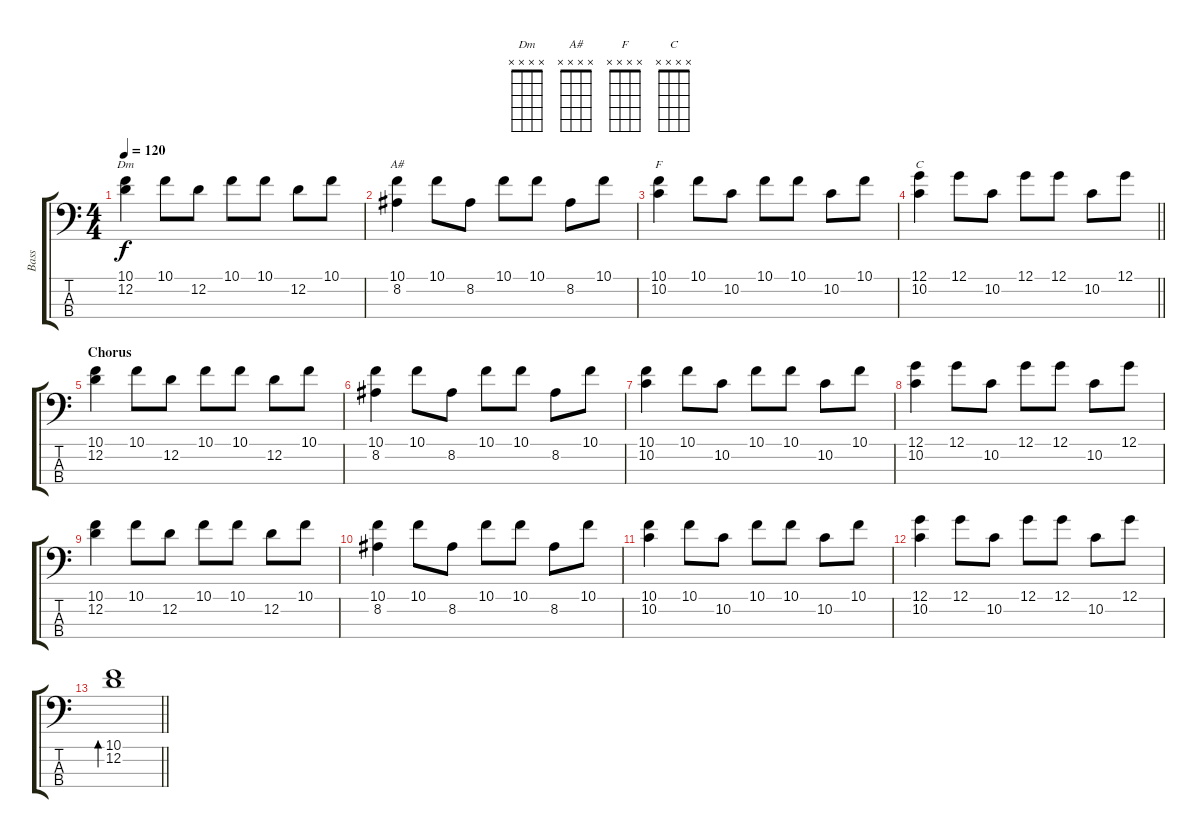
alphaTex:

\track ("Bass" "Bass") {instrument electricbasspick}
\staff {score tabs}
\tuning (G2 D2 A1 E1) {hide}
\chord ("Dm" x x x x)
\chord ("A#" x x x x)
\chord ("F" x x x x)
\chord ("C" x x x x)
\ts (4 4)
\tempo 120
\clef f4
\ks c
(10.1 12.2).4{ch "Dm" dy f} 10.1.8 12.2.8 10.1.8 10.1.8 12.2.8 10.1.8 |
(10.1 8.2).4{ch "A#"} 10.1.8 8.2.8 10.1.8 10.1.8 8.2.8 10.1.8 |
(10.1 10.2).4{ch "F"} 10.1.8 10.2.8 10.1.8 10.1.8 10.2.8 10.1.8 |
\barLineRight lightlight
(12.1 10.2).4{ch "C"} 12.1.8 10.2.8 12.1.8 12.1.8 10.2.8 12.1.8 |
\section ("" "Chorus")
(10.1 12.2).4 10.1.8 12.2.8 10.1.8 10.1.8 12.2.8 10.1.8 |
(10.1 8.2).4 10.1.8 8.2.8 10.1.8 10.1.8 8.2.8 10.1.8 |
(10.1 10.2).4 10.1.8 10.2.8 10.1.8 10.1.8 10.2.8 10.1.8 |
(12.1 10.2).4 12.1.8 10.2.8 12.1.8 12.1.8 10.2.8 12.1.8 |
(10.1 12.2).4 10.1.8 12.2.8 10.1.8 10.1.8 12.2.8 10.1.8 |
(10.1 8.2).4 10.1.8 8.2.8 10.1.8 10.1.8 8.2.8 10.1.8 |
(10.1 10.2).4 10.1.8 10.2.8 10.1.8 10.1.8 10.2.8 10.1.8 |
(12.1 10.2).4 12.1.8 10.2.8 12.1.8 12.1.8 10.2.8 12.1.8 |
\barLineRight lightlight
(10.1 12.2).1{bd 480}
